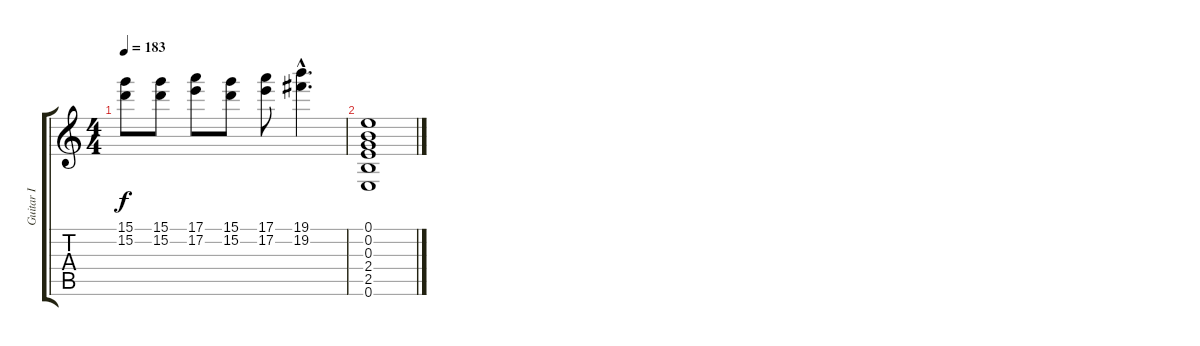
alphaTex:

\track ("Guitar I" "Guitar I") {instrument distortionguitar}
\staff {score tabs}
\tuning (E4 B3 G3 D3 A2 E2) {hide}
\ts (4 4)
\tempo 183
\clef g2
\ks c
(15.1{t} 15.2{t}).8{dy f} (15.1 15.2).8 (17.1 17.2).8 (15.1 15.2).8 (17.1 17.2).8 (19.1{hac} 19.2{hac}).4{d} |
(0.1 0.2 0.3 2.4 2.5 0.6).1
